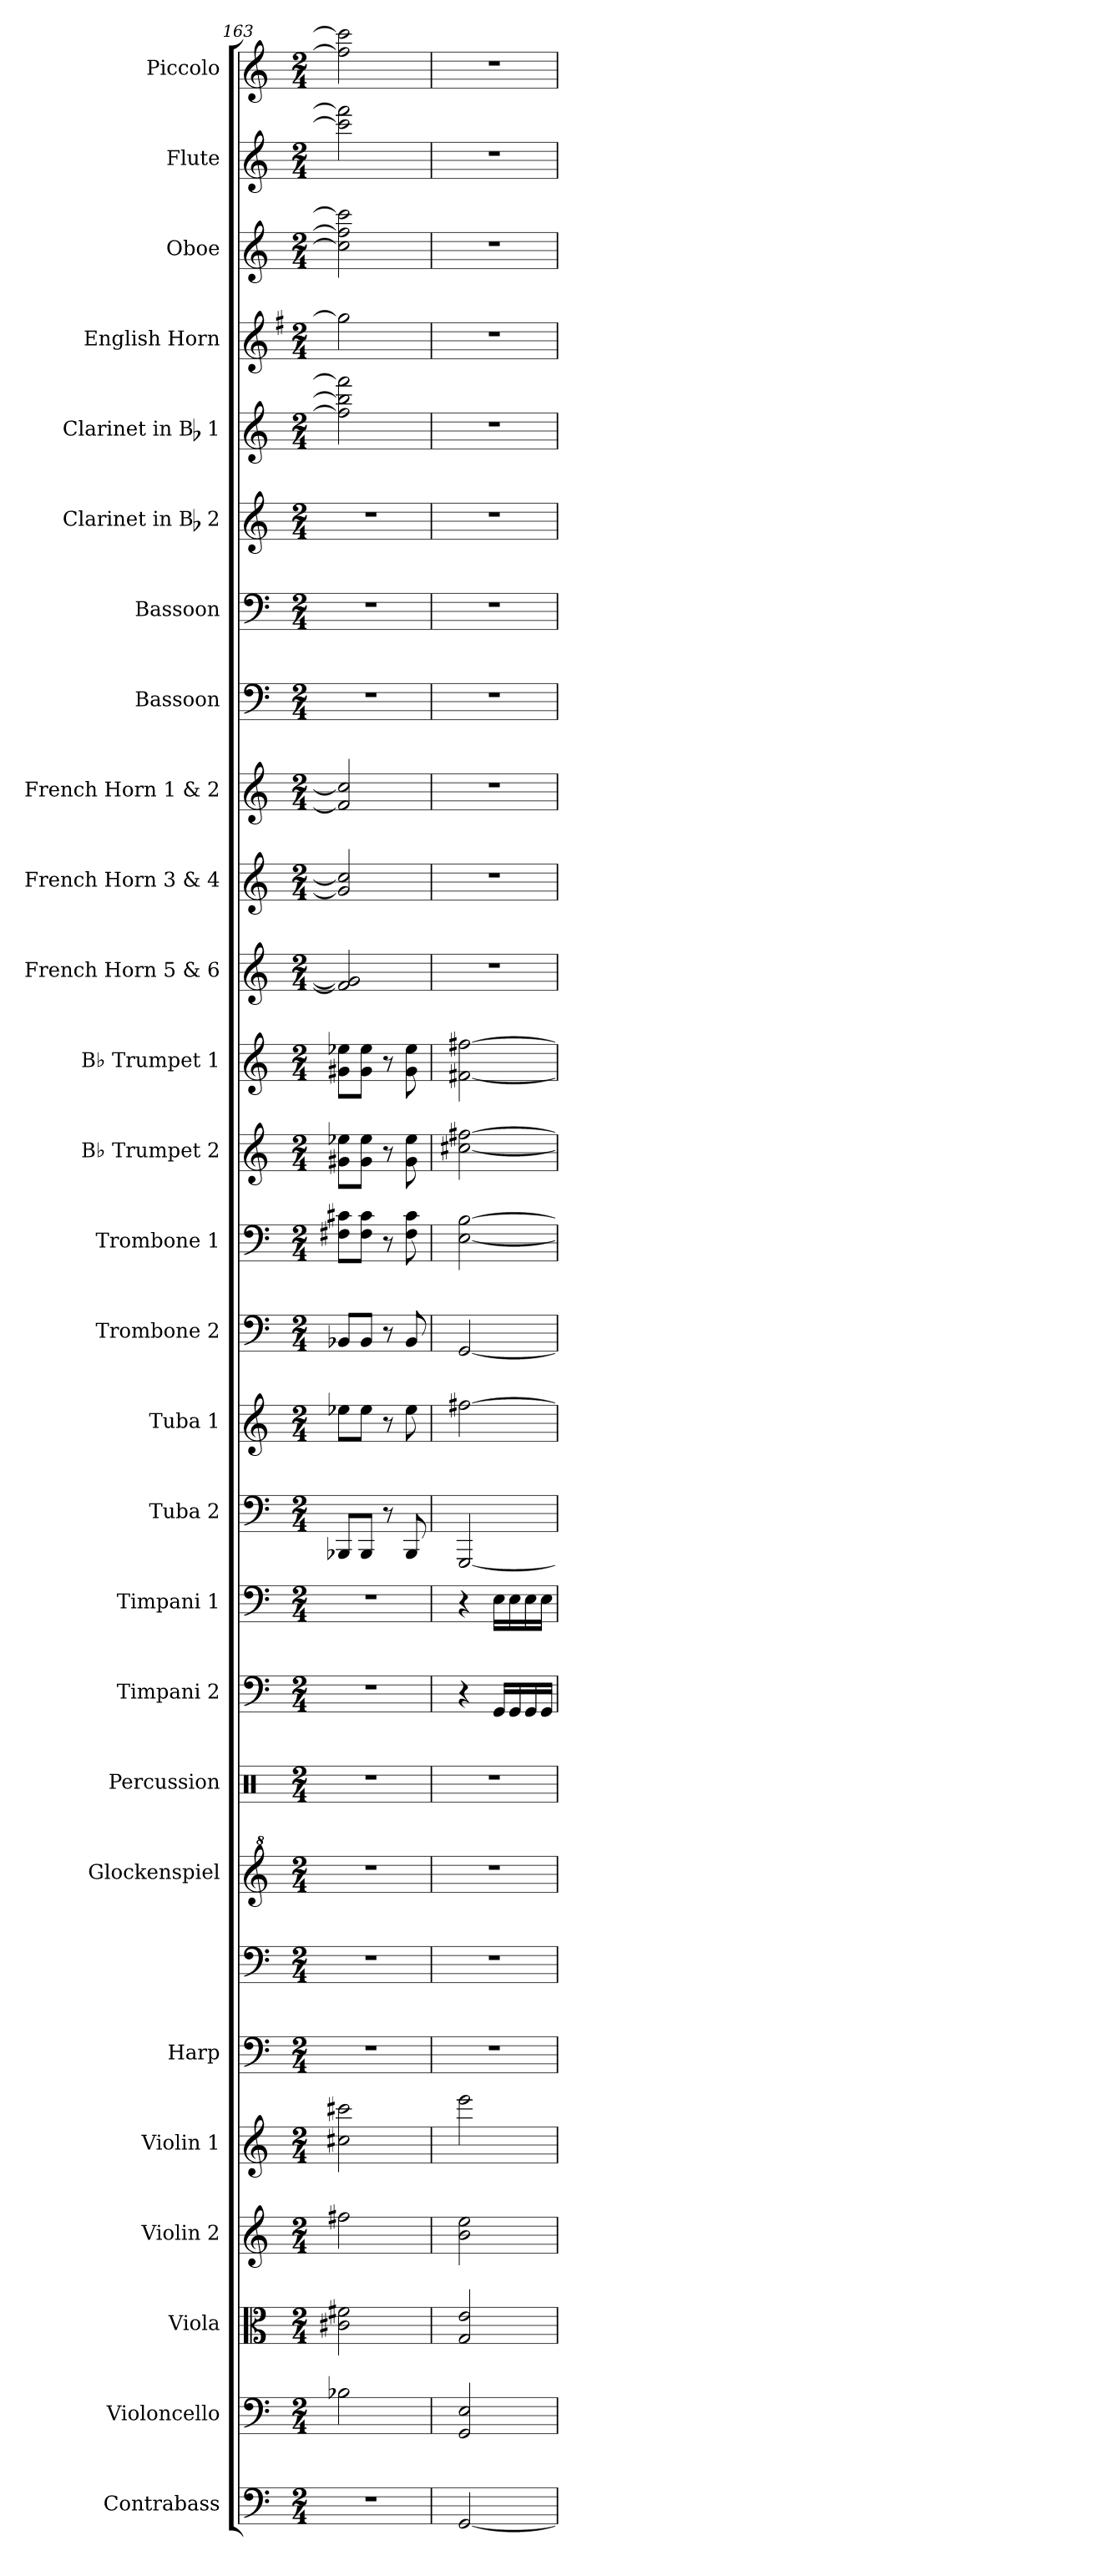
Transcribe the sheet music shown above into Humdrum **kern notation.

**kern	**kern	**kern	**kern	**kern	**kern	**kern	**kern	**kern	**kern	**kern	**kern	**kern	**kern	**kern	**kern	**kern	**kern	**kern	**kern	**kern	**kern	**kern	**kern	**kern	**kern	**kern	**kern
*part27	*part26	*part25	*part24	*part23	*part22	*part22	*part21	*part20	*part19	*part18	*part17	*part16	*part15	*part14	*part13	*part12	*part11	*part10	*part9	*part8	*part7	*part6	*part5	*part4	*part3	*part2	*part1
*staff28	*staff27	*staff26	*staff25	*staff24	*staff23	*staff22	*staff21	*staff20	*staff19	*staff18	*staff17	*staff16	*staff15	*staff14	*staff13	*staff12	*staff11	*staff10	*staff9	*staff8	*staff7	*staff6	*staff5	*staff4	*staff3	*staff2	*staff1
*I"Contrabass	*I"Violoncello	*I"Viola	*I"Violin 2	*I"Violin 1	*I"Harp	*	*I"Glockenspiel	*I"Percussion	*I"Timpani 2	*I"Timpani 1	*I"Tuba 2	*I"Tuba 1	*I"Trombone 2	*I"Trombone 1	*I"B♭ Trumpet 2	*I"B♭ Trumpet 1	*I"French Horn 5 &amp; 6	*I"French Horn 3 &amp; 4	*I"French Horn 1 &amp; 2	*I"Bassoon	*I"Bassoon	*I"Clarinet in Bb 2	*I"Clarinet in Bb 1	*I"English Horn	*I"Oboe	*I"Flute	*I"Piccolo
*I'Cbs.	*I'Vlc.	*I'Vla.	*I'Vln. 2	*I'Vln. 1	*I'Hrp.	*	*I'Glk.	*I'Perc.	*I'Timp. 2	*I'Timp. 1	*I'Tba. 2	*I'Tba. 1	*I'Tbn. 2	*I'Tbn. 1	*I'B♭ Tpt. 2	*I'B♭ Tpt. 1	*I'F Hn. 5 &amp; 6	*I'F Hn. 3 &amp; 4	*I'F Hn. 1 &amp; 2	*I'Bsn.	*I'Bsn.	*	*	*I'Eng Hn.	*I'Ob.	*I'Fl.	*I'Pic.
*clefF4	*clefF4	*clefC3	*clefG2	*clefG2	*clefF4	*clefF4	*clefG^2	*clefX	*clefF4	*clefF4	*clefF4	*clefG2	*clefF4	*clefF4	*clefG2	*clefG2	*clefG2	*clefG2	*clefG2	*clefF4	*clefF4	*clefG2	*clefG2	*clefG2	*clefG2	*clefG2	*clefG2
*	*	*	*	*	*	*	*	*	*	*	*	*	*	*	*ITrd1c2	*ITrd1c2	*ITrd4c7	*ITrd4c7	*ITrd4c7	*	*	*ITrd-5c-8	*ITrd-5c-8	*ITrd4c7	*	*	*
*k[]	*k[]	*k[]	*k[]	*k[]	*k[]	*k[]	*k[]	*k[]	*k[]	*k[]	*k[]	*k[]	*k[]	*k[]	*k[b-e-]	*k[b-e-]	*k[b-]	*k[b-]	*k[b-]	*k[]	*k[]	*k[b-e-a-d-]	*k[b-e-a-d-]	*k[]	*k[]	*k[]	*k[]
*M2/4	*M2/4	*M2/4	*M2/4	*M2/4	*M2/4	*M2/4	*M2/4	*M2/4	*M2/4	*M2/4	*M2/4	*M2/4	*M2/4	*M2/4	*M2/4	*M2/4	*M2/4	*M2/4	*M2/4	*M2/4	*M2/4	*M2/4	*M2/4	*M2/4	*M2/4	*M2/4	*M2/4
=163	=163	=163	=163	=163	=163	=163	=163	=163	=163	=163	=163	=163	=163	=163	=163	=163	=163	=163	=163	=163	=163	=163	=163	=163	=163	=163	=163
2r	2B-X\	2c#X\ 2f#X\	2ff#X\	2cc#X\ 2ccc#X\	2r	2r	2r	2r	2r	2r	8BBB-X/L	8ee-X\L	8BB-X/L	8F#X\ 8c#X\L	8f#X\ 8dd-X\L	8f#X\ 8dd-X\L	2B-/] 2c#/]	2c#/] 2f#/]	2B-/] 2f#/]	2r	2r	2r	2ddd-\] 2ggg-\] 2dddd-\]	2cc#\]	2cc#\] 2ff#\] 2ccc#\]	2ccc#\] 2fff#\]	2ff#\] 2ccc#\]
.	.	.	.	.	.	.	.	.	.	.	8BBB-/J	8ee-\J	8BB-/J	8F#\ 8c#\J	8f#\ 8dd-\J	8f#\ 8dd-\J	.	.	.	.	.	.	.	.	.	.	.
.	.	.	.	.	.	.	.	.	.	.	8r	8r	8r	8r	8r	8r	.	.	.	.	.	.	.	.	.	.	.
.	.	.	.	.	.	.	.	.	.	.	8BBB-/	8ee-\	8BB-/	8F#\ 8c#\	8f#\ 8dd-\	8f#\ 8dd-\	.	.	.	.	.	.	.	.	.	.	.
=164	=164	=164	=164	=164	=164	=164	=164	=164	=164	=164	=164	=164	=164	=164	=164	=164	=164	=164	=164	=164	=164	=164	=164	=164	=164	=164	=164
[2GG/	2GG/ 2E/	2G/ 2e/	2b\ 2ee\	2eee\	2r	2r	2r	2r	4r	4r	[2GGG/	[2ff#X\	[2GG/	[2E\ [2B\	[2bn\ [2een\	[2en\ [2een\	2r	2r	2r	2r	2r	2r	2r	2r	2r	2r	2r
.	.	.	.	.	.	.	.	.	16GG/LL	16E\LL	.	.	.	.	.	.	.	.	.	.	.	.	.	.	.	.	.
.	.	.	.	.	.	.	.	.	16GG/	16E\	.	.	.	.	.	.	.	.	.	.	.	.	.	.	.	.	.
.	.	.	.	.	.	.	.	.	16GG/	16E\	.	.	.	.	.	.	.	.	.	.	.	.	.	.	.	.	.
.	.	.	.	.	.	.	.	.	16GG/JJ	16E\JJ	.	.	.	.	.	.	.	.	.	.	.	.	.	.	.	.	.
=	=	=	=	=	=	=	=	=	=	=	=	=	=	=	=	=	=	=	=	=	=	=	=	=	=	=	=
*-	*-	*-	*-	*-	*-	*-	*-	*-	*-	*-	*-	*-	*-	*-	*-	*-	*-	*-	*-	*-	*-	*-	*-	*-	*-	*-	*-
